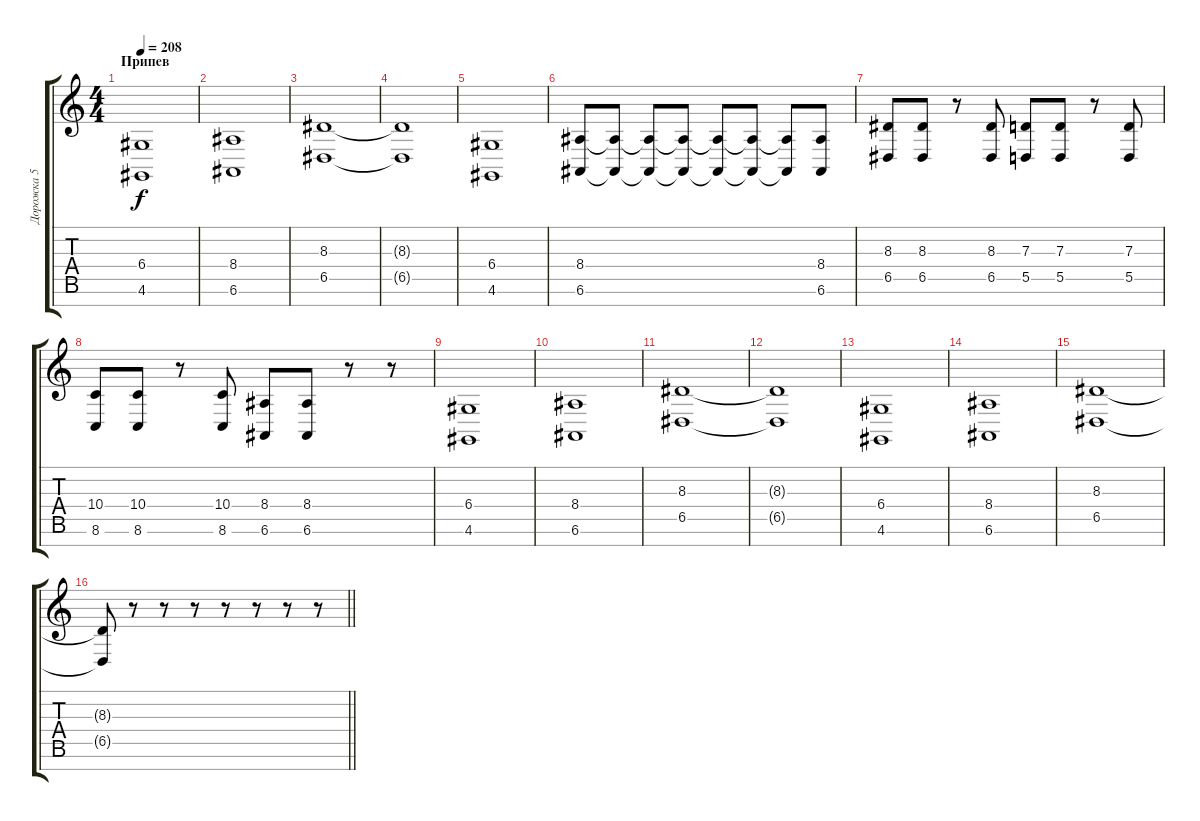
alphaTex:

\track ("Дорожка 5" "Дорожка 5") {instrument tuba}
\staff {score tabs}
\tuning (E4 B3 G3 D3 A2 E2 B1) {hide}
\ts (4 4)
\section ("" "Припев")
\tempo 208
\clef g2
\ks c
(6.4 4.6).1{dy f} |
(8.4 6.6).1 |
(8.3 6.5).1 |
(8.3{t} 6.5{t}).1 |
(6.4 4.6).1 |
(8.4 6.6).8 (8.4{t} 6.6{t}).8 (8.4{t} 6.6{t}).8 (8.4{t} 6.6{t}).8 (8.4{t} 6.6{t}).8 (8.4{t} 6.6{t}).8 (8.4{t} 6.6{t}).8 (8.4 6.6).8 |
(8.3 6.5).8 (8.3 6.5).8 r.8 (8.3 6.5).8 (7.3 5.5).8 (7.3 5.5).8 r.8 (7.3 5.5).8 |
(10.4 8.6).8 (10.4 8.6).8 r.8 (10.4 8.6).8 (8.4 6.6).8 (8.4 6.6).8 r.8 r.8 |
(6.4 4.6).1 |
(8.4 6.6).1 |
(8.3 6.5).1 |
(8.3{t} 6.5{t}).1 |
(6.4 4.6).1 |
(8.4 6.6).1 |
(8.3 6.5).1 |
\barLineRight lightlight
(8.3{t} 6.5{t}).8 r.8 r.8 r.8 r.8 r.8 r.8 r.8
